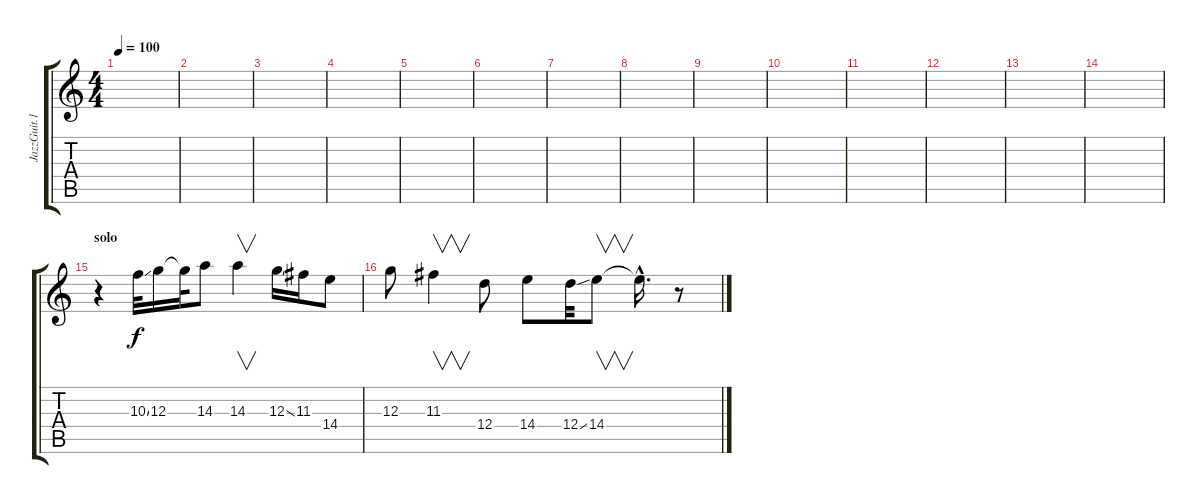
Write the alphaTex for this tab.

\track ("JazzGuit.1" "JazzGuit.1") {instrument electricguitarjazz}
\staff {score tabs}
\tuning (E4 B3 G3 D3 A2 E2) {hide}
\ts (4 4)
\tempo 100
\clef g2
\ks c
|
|
|
|
|
|
|
|
|
|
|
|
|
|
\section ("" "solo")
r.4 10.3{ss}.32 12.3.16 12.3{t}.32 14.3.8 14.3.4{v} 12.3{ss}.16 11.3.16 14.4.8 |
12.3.8 11.3.4{v} 12.4.8 14.4.8 12.4{ss}.32 14.4.8{v} 14.4{hac t}.16{d} r.8
